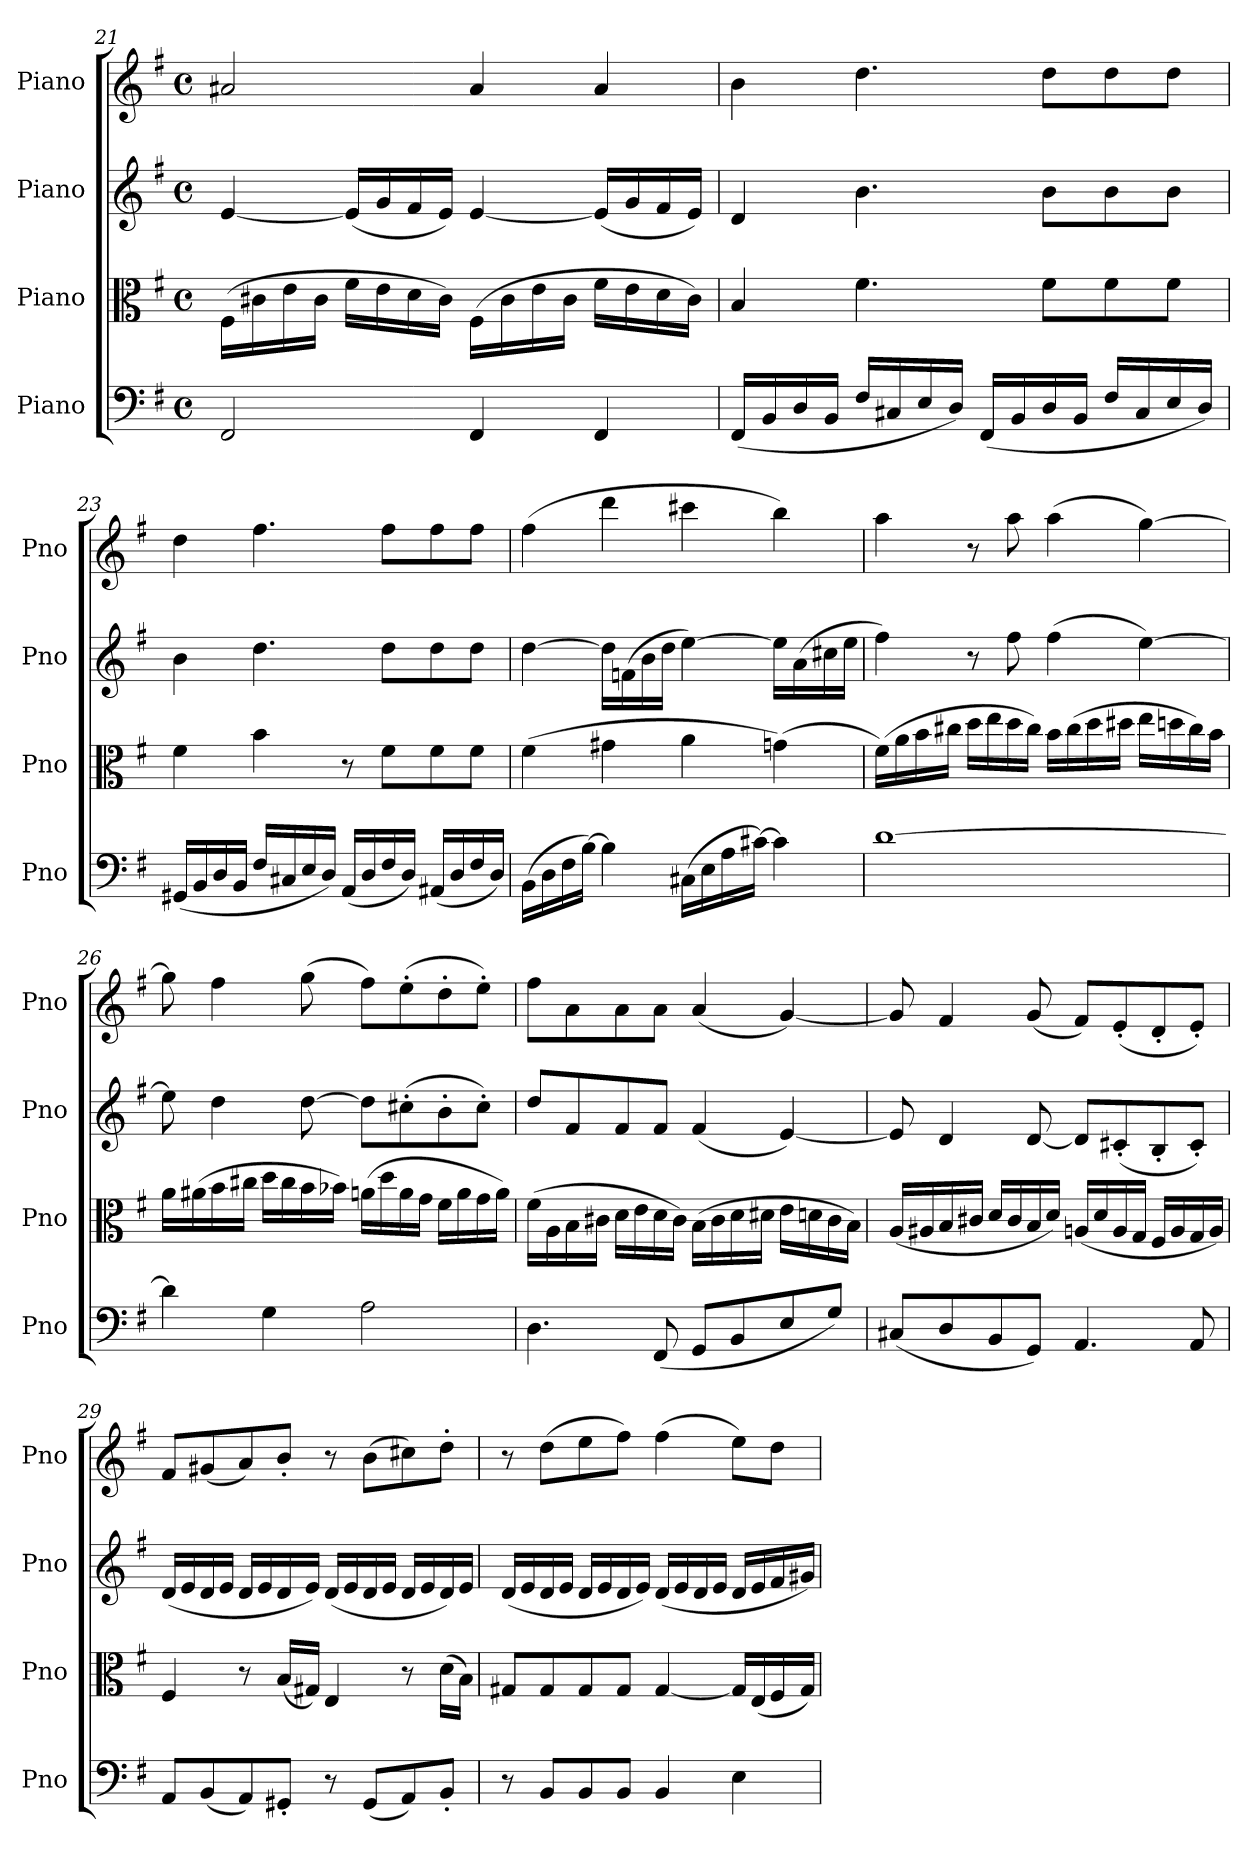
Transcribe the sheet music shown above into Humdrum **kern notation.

**kern	**kern	**kern	**kern
*part4	*part3	*part2	*part1
*staff4	*staff3	*staff2	*staff1
*I"Piano	*I"Piano	*I"Piano	*I"Piano
*I'Pno	*I'Pno	*I'Pno	*I'Pno
!!LO:LB:g=z
*clefF4	*clefC3	*clefG2	*clefG2
*k[f#]	*k[f#]	*k[f#]	*k[f#]
*M4/4	*M4/4	*M4/4	*M4/4
*met(c)	*met(c)	*met(c)	*met(c)
=21	=21	=21	=21
2FF#/	(16F#\LL	[4e/	2a#X/
.	16c#X\	.	.
.	16e\	.	.
.	16c#\JJ	.	.
.	16f#\LL	(16e/LL]	.
.	16e\	16g/	.
.	16d\	16f#/	.
.	16c#\JJ)	16e/JJ)	.
4FF#/	(16F#\LL	[4e/	4a#/
.	16c#\	.	.
.	16e\	.	.
.	16c#\JJ	.	.
4FF#/	16f#\LL	(16e/LL]	4a#/
.	16e\	16g/	.
.	16d\	16f#/	.
.	16c#\JJ)	16e/JJ)	.
=22	=22	=22	=22
(16FF#/LL	4B/	4d/	4b\
16BB/	.	.	.
16D/	.	.	.
16BB/JJ	.	.	.
16F#/LL	4.f#\	4.b\	4.dd\
16C#X/	.	.	.
16E/	.	.	.
16D/JJ)	.	.	.
(16FF#/LL	.	.	.
16BB/	.	.	.
16D/	8f#\L	8b\L	8dd\L
16BB/JJ	.	.	.
16F#/LL	8f#\	8b\	8dd\
16C#/	.	.	.
16E/	8f#\J	8b\J	8dd\J
16D/JJ)	.	.	.
=23	=23	=23	=23
(16GG#X/LL	4f#\	4b\	4dd\
16BB/	.	.	.
16D/	.	.	.
16BB/JJ	.	.	.
16F#/LL	4b\	4.dd\	4.ff#\
16C#X/	.	.	.
16E/	.	.	.
16D/JJ)	.	.	.
(16AA/LL	8r	.	.
16D/	.	.	.
16F#/	8f#\L	8dd\L	8ff#\L
16D/JJ)	.	.	.
(16AA#X/LL	8f#\	8dd\	8ff#\
16D/	.	.	.
16F#/	8f#\J	8dd\J	8ff#\J
16D/JJ)	.	.	.
=24	=24	=24	=24
(16BB\LL	(4f#\	[4dd\	(4ff#\
16D\	.	.	.
16F#\	.	.	.
[16B\JJ)	.	.	.
4B\]	4g#X\	16dd\LL]	4ddd\
.	.	(16fn\	.
.	.	16b\	.
.	.	16dd\JJ	.
(16C#X\LL	4a\	[4ee\)	4ccc#X\
16E\	.	.	.
16A\	.	.	.
[16c#X\JJ)	.	.	.
4c#\]	(4gn\)	16ee\LL]	4bb\)
.	.	(16a\	.
.	.	16cc#X\	.
.	.	16ee\JJ	.
!!LO:LB:g=z
=25	=25	=25	=25
[1d	(16f#\LL)	4ff#\)	4aa\
.	16a\	.	.
.	16b\	.	.
.	16cc#X\JJ	.	.
.	16dd\LL	8r	8r
.	16ee\	.	.
.	16dd\	8ff#\	8aa\
.	16cc#\JJ)	.	.
.	16b\LL	(4ff#\	(4aa\
.	(16cc#\	.	.
.	16dd\	.	.
.	16dd#X\JJ	.	.
.	16ee\LL	[4ee\)	[4gg\)
.	16ddn\	.	.
.	16cc#\)	.	.
.	16b\JJ	.	.
=26	=26	=26	=26
4d\]	16a\LL	8ee\]	8gg\]
.	(16a#X\	.	.
.	16b\	4dd\	4ff#\
.	16cc#X\JJ	.	.
4G\	16dd\LL	.	.
.	16cc#\	.	.
.	16b\	[8dd\	(8gg\
.	16b-X\JJ)	.	.
2A\	(16an\LL	8dd\L]	8ff#\L)
.	16dd\	.	.
.	16a\	(8cc#X'\	(8ee'\
.	16g\JJ	.	.
.	16f#\LL	8b'\	8dd'\
.	16a\	.	.
.	16g\	8cc#'\J)	8ee'\J)
.	16a\JJ)	.	.
=27	=27	=27	=27
4.D\	(16f#\LL	8dd/L	8ff#\L
.	16A\	.	.
.	16B\	8f#/	8a\
.	16c#X\JJ	.	.
.	16d\LL	8f#/	8a\
.	16e\	.	.
(8FF#/	16d\	8f#/J	8a\J
.	16c#\JJ)	.	.
8GG/L	(16B\LL	(4f#/	(4a/
.	16c#\	.	.
8BB/	16d\	.	.
.	16d#X\JJ	.	.
8E/	16e\LL	[4e/)	[4g/)
.	16dn\	.	.
8G/J)	16c#\	.	.
.	16B\JJ)	.	.
!!LO:LB:g=z
=28	=28	=28	=28
(8C#X/L	(16A/LL	8e/]	8g/]
.	16A#X/	.	.
8D/	16B/	4d/	4f#/
.	16c#X/JJ	.	.
8BB/	16d/LL	.	.
.	16c#/	.	.
8GG/J)	16B/	[8d/	(8g/
.	16d/JJ)	.	.
4.AA/	(16An/LL	8d/L]	8f#/L)
.	16d/	.	.
.	16A/	(8c#X'/	(8e'/
.	16G/JJ	.	.
.	16F#/LL	8B'/	8d'/
.	16A/	.	.
8AA/	16G/	8c#'/J)	8e'/J)
.	16A/JJ)	.	.
=29	=29	=29	=29
8AA/L	4F#/	(16d/LL	8f#/L
.	.	16e/	.
(8BB/	.	16d/	(8g#X/
.	.	16e/JJ	.
8AA/)	8r	16d/LL	8a/)
.	.	16e/	.
8GG#X'/J	(16B/LL	16d/	8b'/J
.	16G#X/JJ)	16e/JJ)	.
8r	4E/	(16d/LL	8r
.	.	16e/	.
(8GG#/L	.	16d/	(8b\L
.	.	16e/JJ	.
8AA/)	8r	16d/LL	8cc#X\)
.	.	16e/	.
8BB'/J	(16d\LL	16d/)	8dd'\J
.	16B\JJ)	16e/JJ	.
=30	=30	=30	=30
8r	8G#X/L	(16d/LL	8r
.	.	16e/	.
8BB/L	8G#/	16d/	(8dd\L
.	.	16e/JJ	.
8BB/	8G#/	16d/LL	8ee\
.	.	16e/	.
8BB/J	8G#/J	16d/	8ff#\J)
.	.	16e/JJ)	.
4BB/	[4G#/	(16d/LL	(4ff#\
.	.	16e/	.
.	.	16d/	.
.	.	16e/JJ	.
4E\	16G#/LL]	16d/LL	8ee\L)
.	(16E/	16e/	.
.	16F#/	16f#/	8dd\J
.	16G#/JJ)	16g#X/JJ)	.
=	=	=	=
*-	*-	*-	*-
